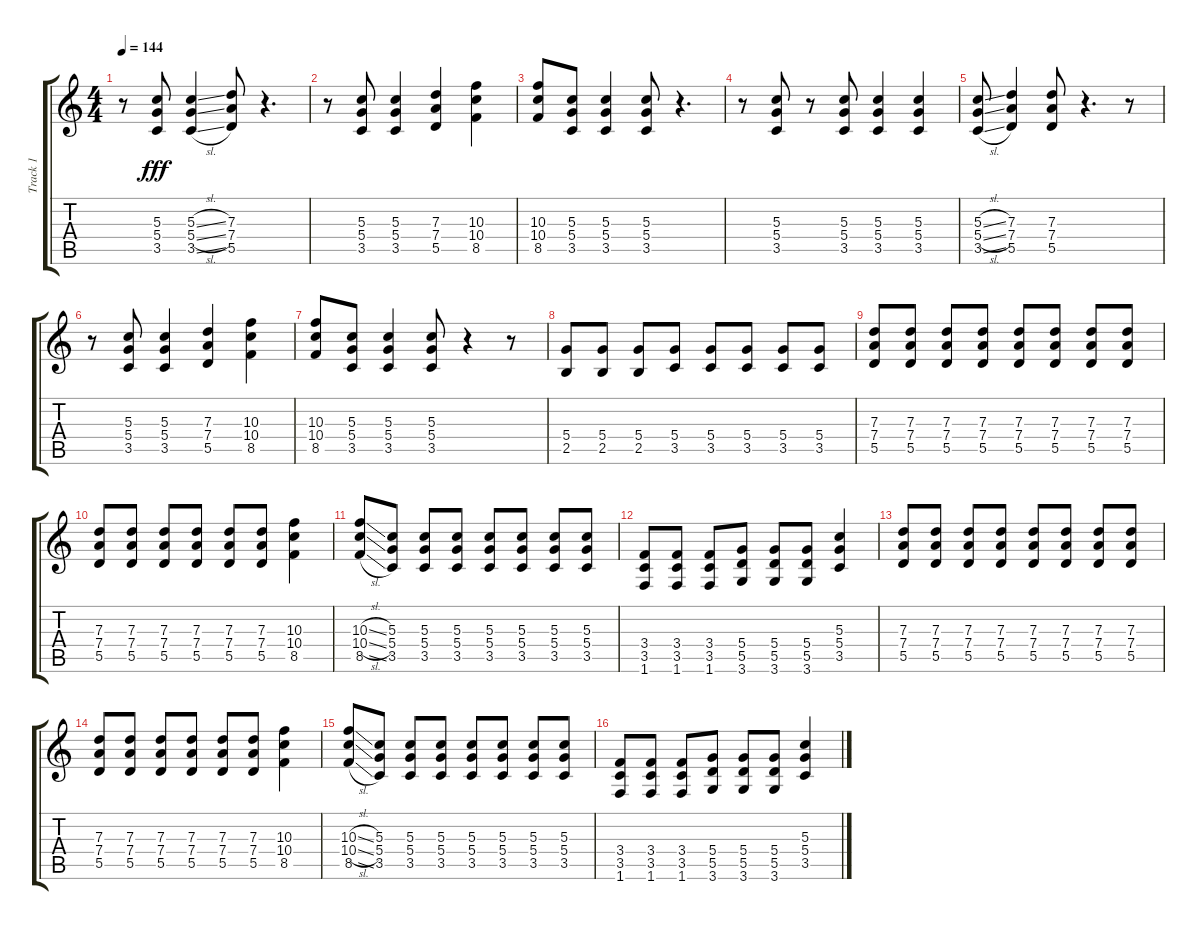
\track ("Track 1" "Track 1") {instrument overdrivenguitar}
\staff {score tabs}
\tuning (E4 B3 G3 D3 A2 E2) {hide}
\ts (4 4)
\tempo 144
\clef g2
\ks c
r.8{dy fff} (5.3 5.4 3.5).8 (5.3{sl} 5.4{sl} 3.5{sl}).4 (7.3 7.4 5.5).8 r.4{d} |
r.8 (5.3 5.4 3.5).8 (5.3 5.4 3.5).4 (7.3 7.4 5.5).4 (10.3 10.4 8.5).4 |
(10.3 10.4 8.5).8 (5.3 5.4 3.5).8 (5.3 5.4 3.5).4 (5.3 5.4 3.5).8 r.4{d} |
r.8 (5.3 5.4 3.5).8 r.8 (5.3 5.4 3.5).8 (5.3 5.4 3.5).4 (5.3 5.4 3.5).4 |
(5.3{sl} 5.4{sl} 3.5{sl}).8 (7.3 7.4 5.5).4 (7.3 7.4 5.5).8 r.4{d} r.8 |
r.8 (5.3 5.4 3.5).8 (5.3 5.4 3.5).4 (7.3 7.4 5.5).4 (10.3 10.4 8.5).4 |
(10.3 10.4 8.5).8 (5.3 5.4 3.5).8 (5.3 5.4 3.5).4 (5.3 5.4 3.5).8 r.4 r.8 |
(5.4 2.5).8 (5.4 2.5).8 (5.4 2.5).8 (5.4 3.5).8 (5.4 3.5).8 (5.4 3.5).8 (5.4 3.5).8 (5.4 3.5).8 |
(7.3 7.4 5.5).8 (7.3 7.4 5.5).8 (7.3 7.4 5.5).8 (7.3 7.4 5.5).8 (7.3 7.4 5.5).8 (7.3 7.4 5.5).8 (7.3 7.4 5.5).8 (7.3 7.4 5.5).8 |
(7.3 7.4 5.5).8 (7.3 7.4 5.5).8 (7.3 7.4 5.5).8 (7.3 7.4 5.5).8 (7.3 7.4 5.5).8 (7.3 7.4 5.5).8 (10.3 10.4 8.5).4 |
(10.3{sl} 10.4{sl} 8.5{sl}).8 (5.3 5.4 3.5).8 (5.3 5.4 3.5).8 (5.3 5.4 3.5).8 (5.3 5.4 3.5).8 (5.3 5.4 3.5).8 (5.3 5.4 3.5).8 (5.3 5.4 3.5).8 |
(3.4 3.5 1.6).8 (3.4 3.5 1.6).8 (3.4 3.5 1.6).8 (5.4 5.5 3.6).8 (5.4 5.5 3.6).8 (5.4 5.5 3.6).8 (5.3 5.4 3.5).4 |
(7.3 7.4 5.5).8 (7.3 7.4 5.5).8 (7.3 7.4 5.5).8 (7.3 7.4 5.5).8 (7.3 7.4 5.5).8 (7.3 7.4 5.5).8 (7.3 7.4 5.5).8 (7.3 7.4 5.5).8 |
(7.3 7.4 5.5).8 (7.3 7.4 5.5).8 (7.3 7.4 5.5).8 (7.3 7.4 5.5).8 (7.3 7.4 5.5).8 (7.3 7.4 5.5).8 (10.3 10.4 8.5).4 |
(10.3{sl} 10.4{sl} 8.5{sl}).8 (5.3 5.4 3.5).8 (5.3 5.4 3.5).8 (5.3 5.4 3.5).8 (5.3 5.4 3.5).8 (5.3 5.4 3.5).8 (5.3 5.4 3.5).8 (5.3 5.4 3.5).8 |
(3.4 3.5 1.6).8 (3.4 3.5 1.6).8 (3.4 3.5 1.6).8 (5.4 5.5 3.6).8 (5.4 5.5 3.6).8 (5.4 5.5 3.6).8 (5.3 5.4 3.5).4
